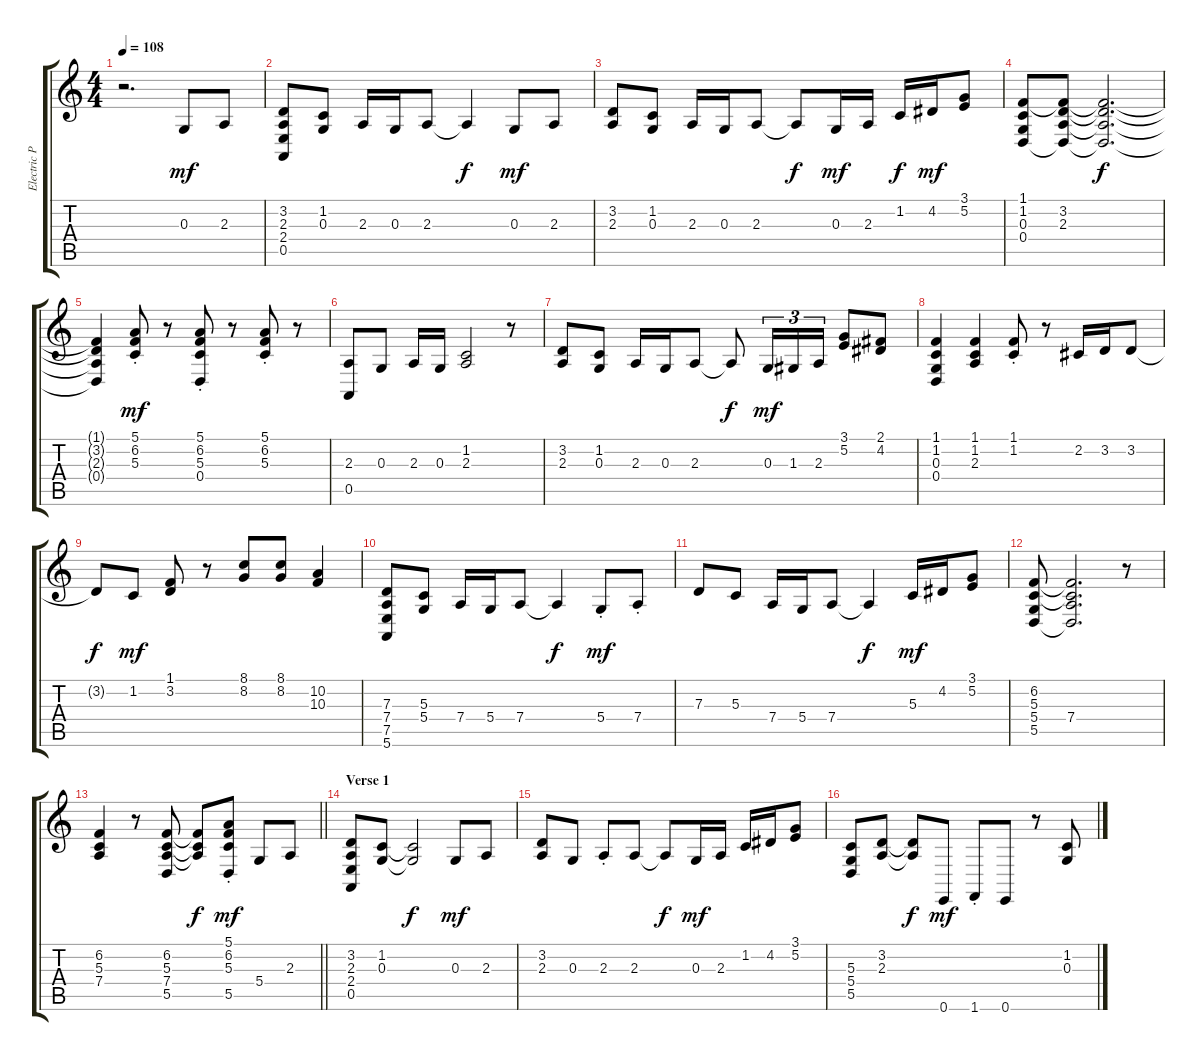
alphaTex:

\track ("Electric Piano (McLagan)" "Electric P") {instrument electricpiano2}
\staff {score tabs}
\tuning (E4 B3 G3 D3 A2 E2) {hide}
\ts (4 4)
\tempo 108
\clef g2
\ks c
r.2{d dy mf instrument electricpiano2} 0.3.8 2.3.8 |
(3.2 2.3 2.4 0.5).8 (1.2 0.3).8 2.3.16 0.3.16 2.3.8 2.3{t}.4{dy f} 0.3.8{dy mf} 2.3.8 |
(3.2 2.3).8 (1.2 0.3).8 2.3.16 0.3.16 2.3.8 2.3{t}.8{dy f} 0.3.16{dy mf} 2.3.16 1.2.16{dy f} 4.2.16{dy mf} (3.1 5.2).8 |
(1.1 1.2 0.3 0.4).8 (1.1{t} 3.2 2.3 0.4{t}).8 (1.1{t} 3.2{t} 2.3{t} 0.4{t}).2{d dy f} |
(1.1{t} 3.2{t} 2.3{t} 0.4{t}).4 (5.1{st} 6.2{st} 5.3{st}).8{dy mf} r.8 (5.1{st} 6.2{st} 5.3{st} 0.4{st}).8 r.8 (5.1{st} 6.2{st} 5.3{st}).8 r.8 |
(2.3 0.5).8 0.3.8 2.3.16 0.3.16 (1.2 2.3).2 r.8 |
(3.2 2.3).8 (1.2 0.3).8 2.3.16 0.3.16 2.3.8 2.3{t}.8{dy f} 0.3.16{tu (3 2) dy mf} 1.3.16{tu (3 2)} 2.3.16{tu (3 2)} (3.1 5.2).8 (2.1 4.2).8 |
(1.1 1.2 0.3 0.4).4 (1.1 1.2 2.3).4 (1.1{st} 1.2{st}).8 r.8 2.2.16 3.2.16 3.2.8 |
3.2{t}.8{dy f} 1.2.8{dy mf} (1.1 3.2).8 r.8 (8.1 8.2).8 (8.1 8.2).8 (10.2 10.3).4 |
(7.3 7.4 7.5 5.6).8 (5.3 5.4).8 7.4.16 5.4.16 7.4.8 7.4{t}.4{dy f} 5.4{st}.8{dy mf} 7.4{st}.8 |
7.3.8 5.3.8 7.4.16 5.4.16 7.4.8 7.4{t}.4{dy f} 5.3.16{dy mf} 4.2.16 (3.1 5.2).8 |
(6.2 5.3 5.4 5.5).8 (6.2{t} 5.3{t} 7.4 5.5{t}).2{d} r.8 |
\barLineRight lightlight
(6.2 5.3 7.4).4 r.8 (6.2 5.3 7.4 5.5).8 (6.2{t} 5.3{t} 7.4{t}).8{dy f} (5.1{st} 6.2{st} 5.3{st} 5.5{st}).8{dy mf} 5.4.8 2.3.8 |
\section ("" "Verse 1")
(3.2 2.3 2.4 0.5).8 (1.2 0.3).8 (1.2{t} 0.3{t}).2{dy f} 0.3.8{dy mf} 2.3.8 |
(3.2 2.3).8 0.3.8 2.3{st}.8 2.3.8 2.3{t}.8{dy f} 0.3.16{dy mf} 2.3.16 1.2.16 4.2.16 (3.1 5.2).8 |
(5.3 5.4 5.5).8 (3.2 2.3).8 (3.2{t} 2.3{t}).8{dy f} 0.6.8{dy mf} 1.6{st}.8 0.6.8 r.8 (1.2 0.3).8
